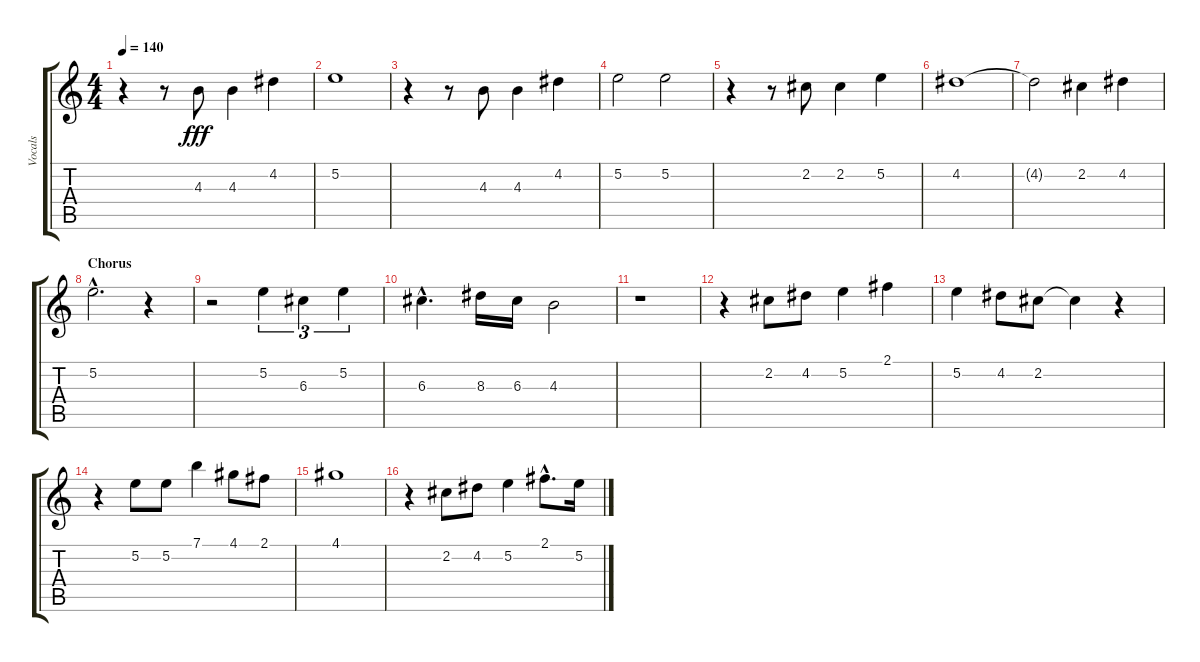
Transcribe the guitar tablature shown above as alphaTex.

\track ("Vocals" "Vocals") {instrument acousticguitarnylon}
\staff {score tabs}
\tuning (E4 B3 G3 D3 A2 E2) {hide}
\ts (4 4)
\tempo 140
\clef g2
\ks c
r.4{dy fff} r.8 4.3.8{txt " "} 4.3.4 4.2.4{txt " "} |
5.2.1{txt " "} |
r.4 r.8 4.3.8{txt " "} 4.3.4 4.2.4{txt " "} |
5.2.2{txt " "} 5.2.2 |
r.4 r.8 2.2.8{txt " "} 2.2.4 5.2.4{txt " "} |
4.2.1{txt " "} |
4.2{t}.2 2.2.4{txt " "} 4.2.4 |
\section ("" "Chorus")
5.2{hac}.2{d txt " "} r.4 |
r.2 5.2.4{tu (3 2) txt " "} 6.3.4{tu (3 2) txt " "} 5.2.4{tu (3 2) txt " "} |
6.3{hac}.4{d txt " "} 8.3.16 6.3.16 4.3.2 |
r.1 |
r.4 2.2.8{txt " "} 4.2.8 5.2.4{txt " "} 2.1.4{txt " "} |
5.2.4{txt " "} 4.2.8{txt " "} 2.2.8 2.2{t}.4 r.4 |
r.4 5.2.8{txt " "} 5.2.8 7.1.4{txt " "} 4.1.8{txt " "} 2.1.8 |
4.1.1{txt " "} |
r.4 2.2.8{txt " "} 4.2.8 5.2.4{txt " "} 2.1{hac}.8{d txt " "} 5.2.16
